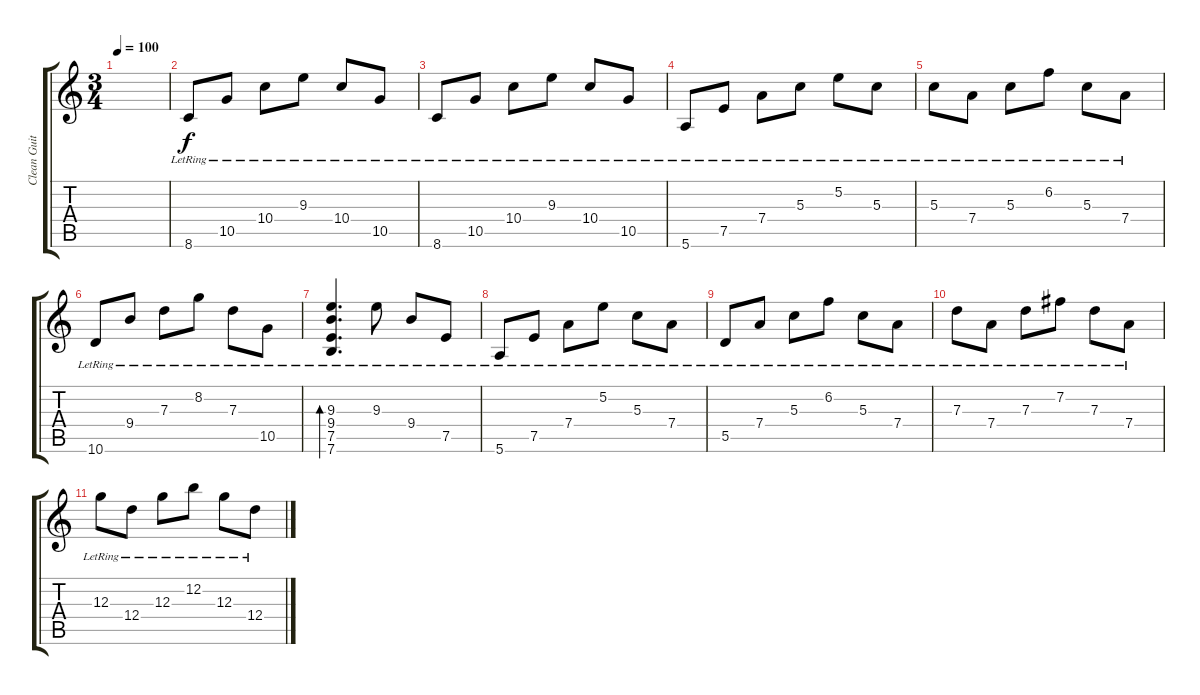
\track ("Clean Guitar" "Clean Guit") {instrument electricguitarclean}
\staff {score tabs}
\tuning (E4 B3 G3 D3 A2 E2) {hide}
\ts (3 4)
\tempo 100
\clef g2
\ks c
|
8.6{lr}.8 10.5{lr}.8 10.4{lr}.8 9.3{lr}.8 10.4{lr}.8 10.5{lr}.8 |
8.6{lr}.8 10.5{lr}.8 10.4{lr}.8 9.3{lr}.8 10.4{lr}.8 10.5{lr}.8 |
5.6{lr}.8 7.5{lr}.8 7.4{lr}.8 5.3{lr}.8 5.2{lr}.8 5.3{lr}.8 |
5.3{lr}.8 7.4{lr}.8 5.3{lr}.8 6.2{lr}.8 5.3{lr}.8 7.4{lr}.8 |
10.6{lr}.8 9.4{lr}.8 7.3{lr}.8 8.2{lr}.8 7.3{lr}.8 10.5{lr}.8 |
(9.3{lr} 9.4{lr} 7.5{lr} 7.6{lr}).4{d bd 120} 9.3{lr}.8 9.4{lr}.8 7.5{lr}.8 |
5.6{lr}.8 7.5{lr}.8 7.4{lr}.8 5.2{lr}.8 5.3{lr}.8 7.4{lr}.8 |
5.5{lr}.8 7.4{lr}.8 5.3{lr}.8 6.2{lr}.8 5.3{lr}.8 7.4{lr}.8 |
7.3{lr}.8 7.4{lr}.8 7.3{lr}.8 7.2{lr}.8 7.3{lr}.8 7.4{lr}.8 |
12.3{lr}.8 12.4{lr}.8 12.3{lr}.8 12.2{lr}.8 12.3{lr}.8 12.4{lr}.8
